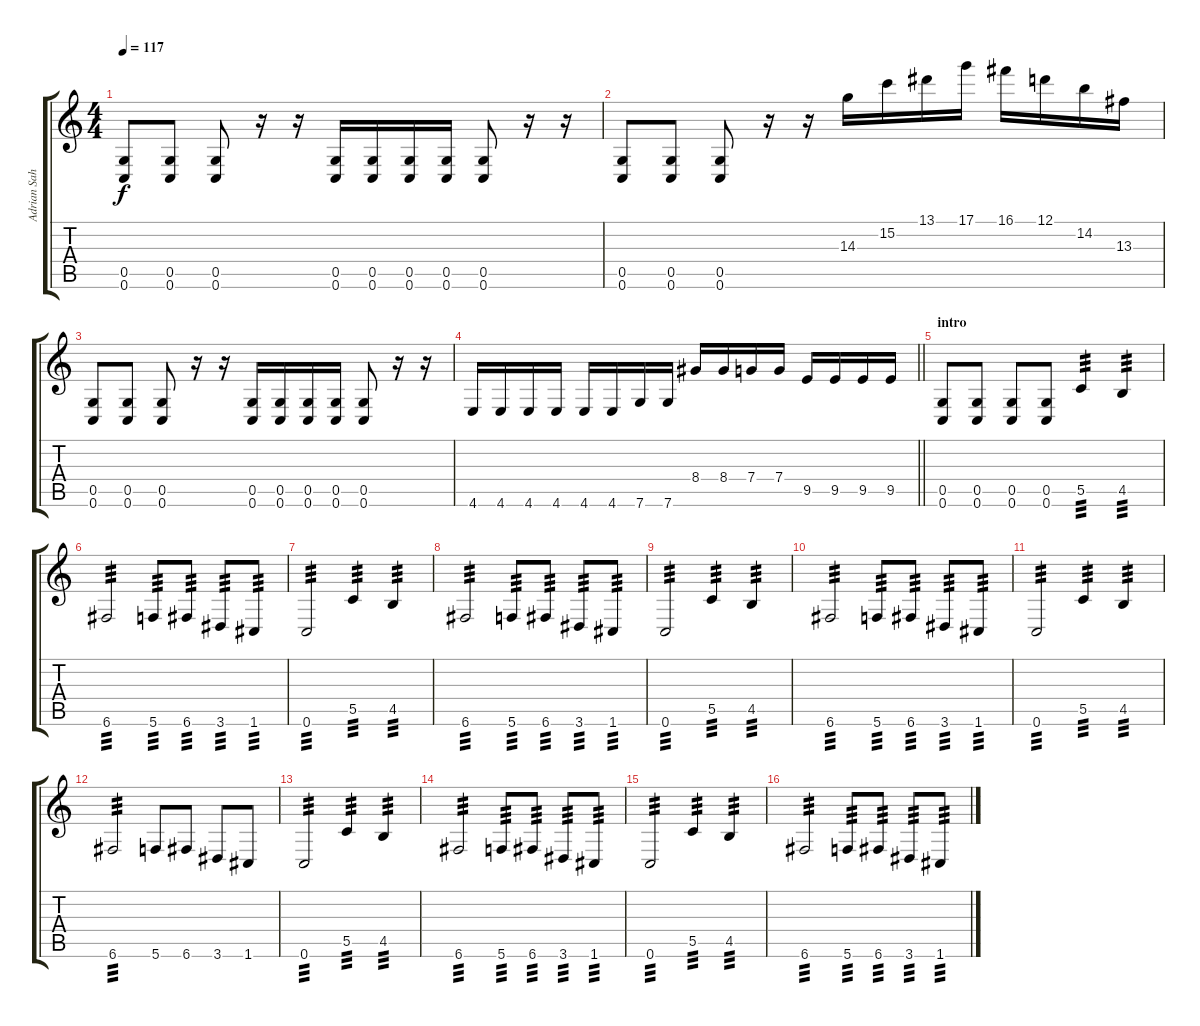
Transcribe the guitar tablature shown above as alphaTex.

\track ("Adrian Sahid" "Adrian Sah") {instrument distortionguitar}
\staff {score tabs}
\tuning (D4 A3 F3 C3 G2 C2) {hide}
\ts (4 4)
\tempo 117
\clef g2
\ks c
(0.5 0.6).8{dy f} (0.5 0.6).8 (0.5 0.6).8 r.16 r.16 (0.5 0.6).16 (0.5 0.6).16 (0.5 0.6).16 (0.5 0.6).16 (0.5 0.6).8 r.16 r.16 |
(0.5 0.6).8 (0.5 0.6).8 (0.5 0.6).8 r.16 r.16 14.3.16 15.2.16 13.1.16 17.1.16 16.1.16 12.1.16 14.2.16 13.3.16 |
(0.5 0.6).8 (0.5 0.6).8 (0.5 0.6).8 r.16 r.16 (0.5 0.6).16 (0.5 0.6).16 (0.5 0.6).16 (0.5 0.6).16 (0.5 0.6).8 r.16 r.16 |
\barLineRight lightlight
4.6.16 4.6.16 4.6.16 4.6.16 4.6.16 4.6.16 7.6.16 7.6.16 8.4.16 8.4.16 7.4.16 7.4.16 9.5.16 9.5.16 9.5.16 9.5.16 |
\section ("" "intro")
(0.5 0.6).8 (0.5 0.6).8 (0.5 0.6).8 (0.5 0.6).8 5.5.4{tp 3} 4.5.4{tp 3} |
6.6.2{tp 3} 5.6.8{tp 3} 6.6.8{tp 3} 3.6.8{tp 3} 1.6.8{tp 3} |
0.6.2{tp 3} 5.5.4{tp 3} 4.5.4{tp 3} |
6.6.2{tp 3} 5.6.8{tp 3} 6.6.8{tp 3} 3.6.8{tp 3} 1.6.8{tp 3} |
0.6.2{tp 3} 5.5.4{tp 3} 4.5.4{tp 3} |
6.6.2{tp 3} 5.6.8{tp 3} 6.6.8{tp 3} 3.6.8{tp 3} 1.6.8{tp 3} |
0.6.2{tp 3} 5.5.4{tp 3} 4.5.4{tp 3} |
6.6.2{tp 3} 5.6.8 6.6.8 3.6.8 1.6.8 |
0.6.2{tp 3} 5.5.4{tp 3} 4.5.4{tp 3} |
6.6.2{tp 3} 5.6.8{tp 3} 6.6.8{tp 3} 3.6.8{tp 3} 1.6.8{tp 3} |
0.6.2{tp 3} 5.5.4{tp 3} 4.5.4{tp 3} |
6.6.2{tp 3} 5.6.8{tp 3} 6.6.8{tp 3} 3.6.8{tp 3} 1.6.8{tp 3}
